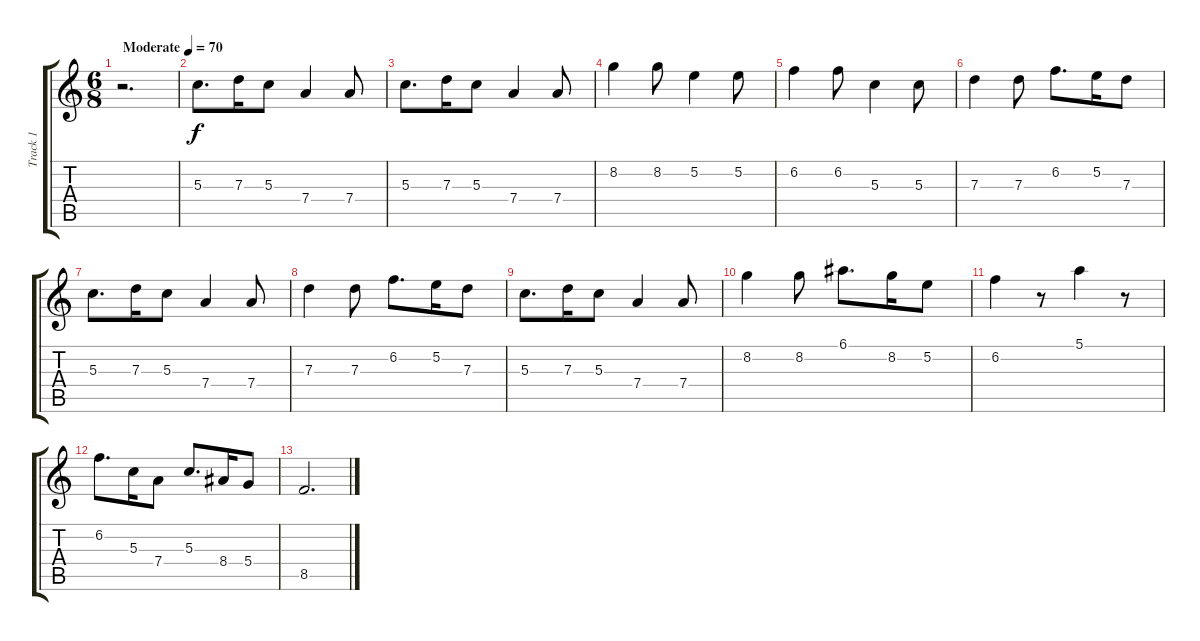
\track ("Track 1" "Track 1") {instrument acousticguitarsteel}
\staff {score tabs}
\tuning (E4 B3 G3 D3 A2 E2) {hide}
\ts (6 8)
\tempo (70 "Moderate")
\clef g2
\ks c
r.2{d dy f instrument acousticguitarsteel} |
5.3.8{d} 7.3.16 5.3.8 7.4.4 7.4.8 |
5.3.8{d} 7.3.16 5.3.8 7.4.4 7.4.8 |
8.2.4 8.2.8 5.2.4 5.2.8 |
6.2.4 6.2.8 5.3.4 5.3.8 |
7.3.4 7.3.8 6.2.8{d} 5.2.16 7.3.8 |
5.3.8{d} 7.3.16 5.3.8 7.4.4 7.4.8 |
7.3.4 7.3.8 6.2.8{d} 5.2.16 7.3.8 |
5.3.8{d} 7.3.16 5.3.8 7.4.4 7.4.8 |
8.2.4 8.2.8 6.1.8{d} 8.2.16 5.2.8 |
6.2.4 r.8 5.1.4 r.8 |
6.2.8{d} 5.3.16 7.4.8 5.3.8{d} 8.4.16 5.4.8 |
8.5.2{d}
